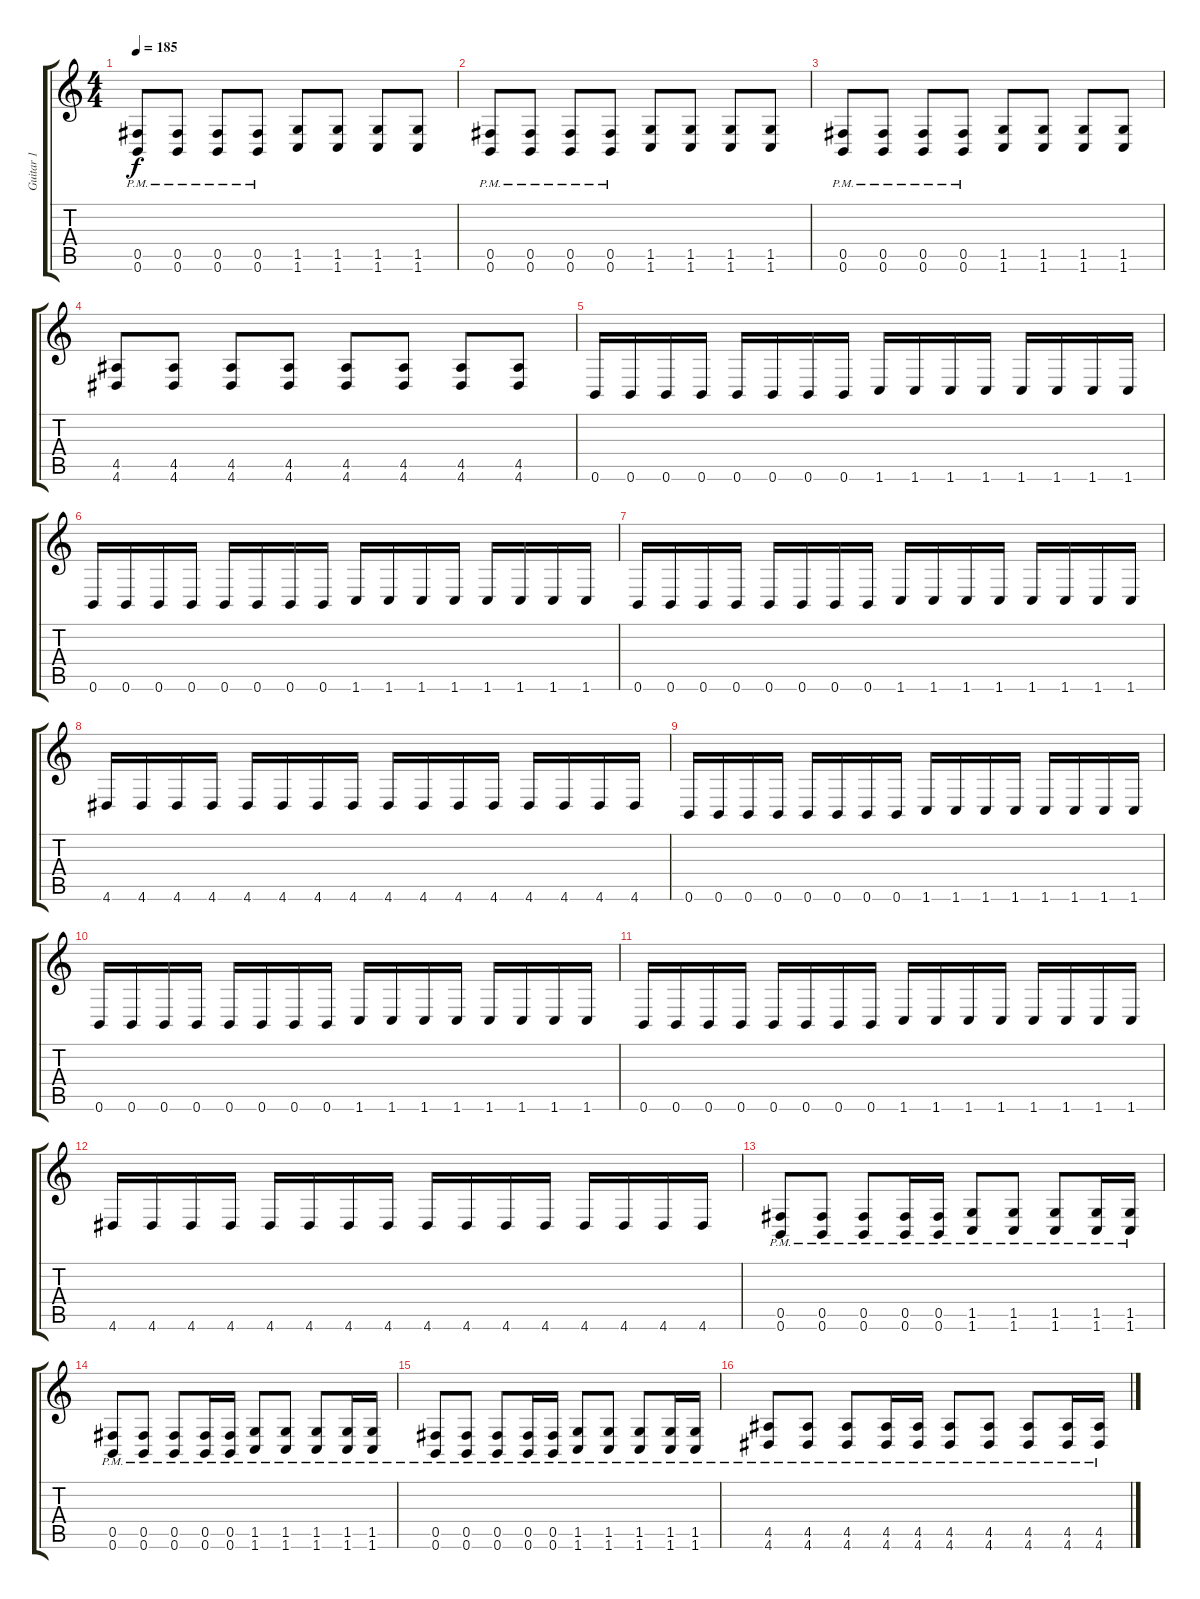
\track ("Guitar 1" "Guitar 1") {instrument distortionguitar}
\staff {score tabs}
\tuning (Db4 Ab3 E3 B2 Gb2 B1) {hide}
\ts (4 4)
\tempo 185
\clef g2
\ks c
(0.5{pm} 0.6{pm}).8{dy f} (0.5{pm} 0.6{pm}).8 (0.5{pm} 0.6{pm}).8 (0.5{pm} 0.6{pm}).8 (1.5 1.6).8 (1.5 1.6).8 (1.5 1.6).8 (1.5 1.6).8 |
(0.5{pm} 0.6{pm}).8 (0.5{pm} 0.6{pm}).8 (0.5{pm} 0.6{pm}).8 (0.5{pm} 0.6{pm}).8 (1.5 1.6).8 (1.5 1.6).8 (1.5 1.6).8 (1.5 1.6).8 |
(0.5{pm} 0.6{pm}).8 (0.5{pm} 0.6{pm}).8 (0.5{pm} 0.6{pm}).8 (0.5{pm} 0.6{pm}).8 (1.5 1.6).8 (1.5 1.6).8 (1.5 1.6).8 (1.5 1.6).8 |
(4.5 4.6).8 (4.5 4.6).8 (4.5 4.6).8 (4.5 4.6).8 (4.5 4.6).8 (4.5 4.6).8 (4.5 4.6).8 (4.5 4.6).8 |
0.6.16 0.6.16 0.6.16 0.6.16 0.6.16 0.6.16 0.6.16 0.6.16 1.6.16 1.6.16 1.6.16 1.6.16 1.6.16 1.6.16 1.6.16 1.6.16 |
0.6.16 0.6.16 0.6.16 0.6.16 0.6.16 0.6.16 0.6.16 0.6.16 1.6.16 1.6.16 1.6.16 1.6.16 1.6.16 1.6.16 1.6.16 1.6.16 |
0.6.16 0.6.16 0.6.16 0.6.16 0.6.16 0.6.16 0.6.16 0.6.16 1.6.16 1.6.16 1.6.16 1.6.16 1.6.16 1.6.16 1.6.16 1.6.16 |
4.6.16 4.6.16 4.6.16 4.6.16 4.6.16 4.6.16 4.6.16 4.6.16 4.6.16 4.6.16 4.6.16 4.6.16 4.6.16 4.6.16 4.6.16 4.6.16 |
0.6.16 0.6.16 0.6.16 0.6.16 0.6.16 0.6.16 0.6.16 0.6.16 1.6.16 1.6.16 1.6.16 1.6.16 1.6.16 1.6.16 1.6.16 1.6.16 |
0.6.16 0.6.16 0.6.16 0.6.16 0.6.16 0.6.16 0.6.16 0.6.16 1.6.16 1.6.16 1.6.16 1.6.16 1.6.16 1.6.16 1.6.16 1.6.16 |
0.6.16 0.6.16 0.6.16 0.6.16 0.6.16 0.6.16 0.6.16 0.6.16 1.6.16 1.6.16 1.6.16 1.6.16 1.6.16 1.6.16 1.6.16 1.6.16 |
4.6.16 4.6.16 4.6.16 4.6.16 4.6.16 4.6.16 4.6.16 4.6.16 4.6.16 4.6.16 4.6.16 4.6.16 4.6.16 4.6.16 4.6.16 4.6.16 |
(0.5{pm} 0.6{pm}).8 (0.5{pm} 0.6{pm}).8 (0.5{pm} 0.6{pm}).8 (0.5{pm} 0.6{pm}).16 (0.5{pm} 0.6{pm}).16 (1.5{pm} 1.6{pm}).8 (1.5{pm} 1.6{pm}).8 (1.5{pm} 1.6{pm}).8 (1.5{pm} 1.6{pm}).16 (1.5{pm} 1.6{pm}).16 |
(0.5{pm} 0.6{pm}).8 (0.5{pm} 0.6{pm}).8 (0.5{pm} 0.6{pm}).8 (0.5{pm} 0.6{pm}).16 (0.5{pm} 0.6{pm}).16 (1.5{pm} 1.6{pm}).8 (1.5{pm} 1.6{pm}).8 (1.5{pm} 1.6{pm}).8 (1.5{pm} 1.6{pm}).16 (1.5{pm} 1.6{pm}).16 |
(0.5{pm} 0.6{pm}).8 (0.5{pm} 0.6{pm}).8 (0.5{pm} 0.6{pm}).8 (0.5{pm} 0.6{pm}).16 (0.5{pm} 0.6{pm}).16 (1.5{pm} 1.6{pm}).8 (1.5{pm} 1.6{pm}).8 (1.5{pm} 1.6{pm}).8 (1.5{pm} 1.6{pm}).16 (1.5{pm} 1.6{pm}).16 |
(4.5{pm} 4.6{pm}).8 (4.5{pm} 4.6{pm}).8 (4.5{pm} 4.6{pm}).8 (4.5{pm} 4.6{pm}).16 (4.5{pm} 4.6{pm}).16 (4.5{pm} 4.6{pm}).8 (4.5{pm} 4.6{pm}).8 (4.5{pm} 4.6{pm}).8 (4.5{pm} 4.6{pm}).16 (4.5{pm} 4.6{pm}).16
